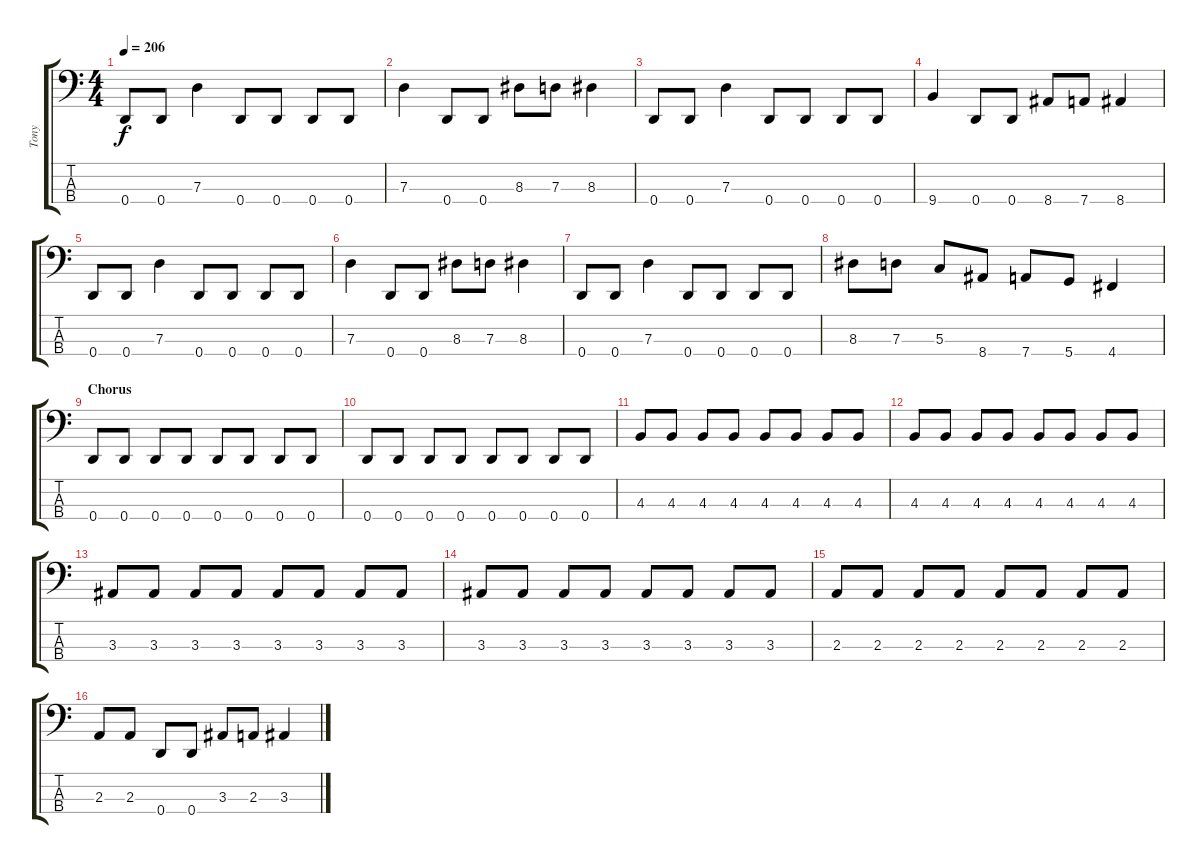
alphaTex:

\track ("Tony" "Tony") {instrument electricbasspick}
\staff {score tabs}
\tuning (F2 C2 G1 D1) {hide}
\ts (4 4)
\tempo 206
\clef f4
\ks c
0.4.8{dy f} 0.4.8 7.3.4 0.4.8 0.4.8 0.4.8 0.4.8 |
7.3.4 0.4.8 0.4.8 8.3.8 7.3.8 8.3.4 |
0.4.8 0.4.8 7.3.4 0.4.8 0.4.8 0.4.8 0.4.8 |
9.4.4 0.4.8 0.4.8 8.4.8 7.4.8 8.4.4 |
0.4.8 0.4.8 7.3.4 0.4.8 0.4.8 0.4.8 0.4.8 |
7.3.4 0.4.8 0.4.8 8.3.8 7.3.8 8.3.4 |
0.4.8 0.4.8 7.3.4 0.4.8 0.4.8 0.4.8 0.4.8 |
8.3.8 7.3.8 5.3.8 8.4.8 7.4.8 5.4.8 4.4.4 |
\section ("" "Chorus")
0.4.8 0.4.8 0.4.8 0.4.8 0.4.8 0.4.8 0.4.8 0.4.8 |
0.4.8 0.4.8 0.4.8 0.4.8 0.4.8 0.4.8 0.4.8 0.4.8 |
4.3.8 4.3.8 4.3.8 4.3.8 4.3.8 4.3.8 4.3.8 4.3.8 |
4.3.8 4.3.8 4.3.8 4.3.8 4.3.8 4.3.8 4.3.8 4.3.8 |
3.3.8 3.3.8 3.3.8 3.3.8 3.3.8 3.3.8 3.3.8 3.3.8 |
3.3.8 3.3.8 3.3.8 3.3.8 3.3.8 3.3.8 3.3.8 3.3.8 |
2.3.8 2.3.8 2.3.8 2.3.8 2.3.8 2.3.8 2.3.8 2.3.8 |
2.3.8 2.3.8 0.4.8 0.4.8 3.3.8 2.3.8 3.3.4
